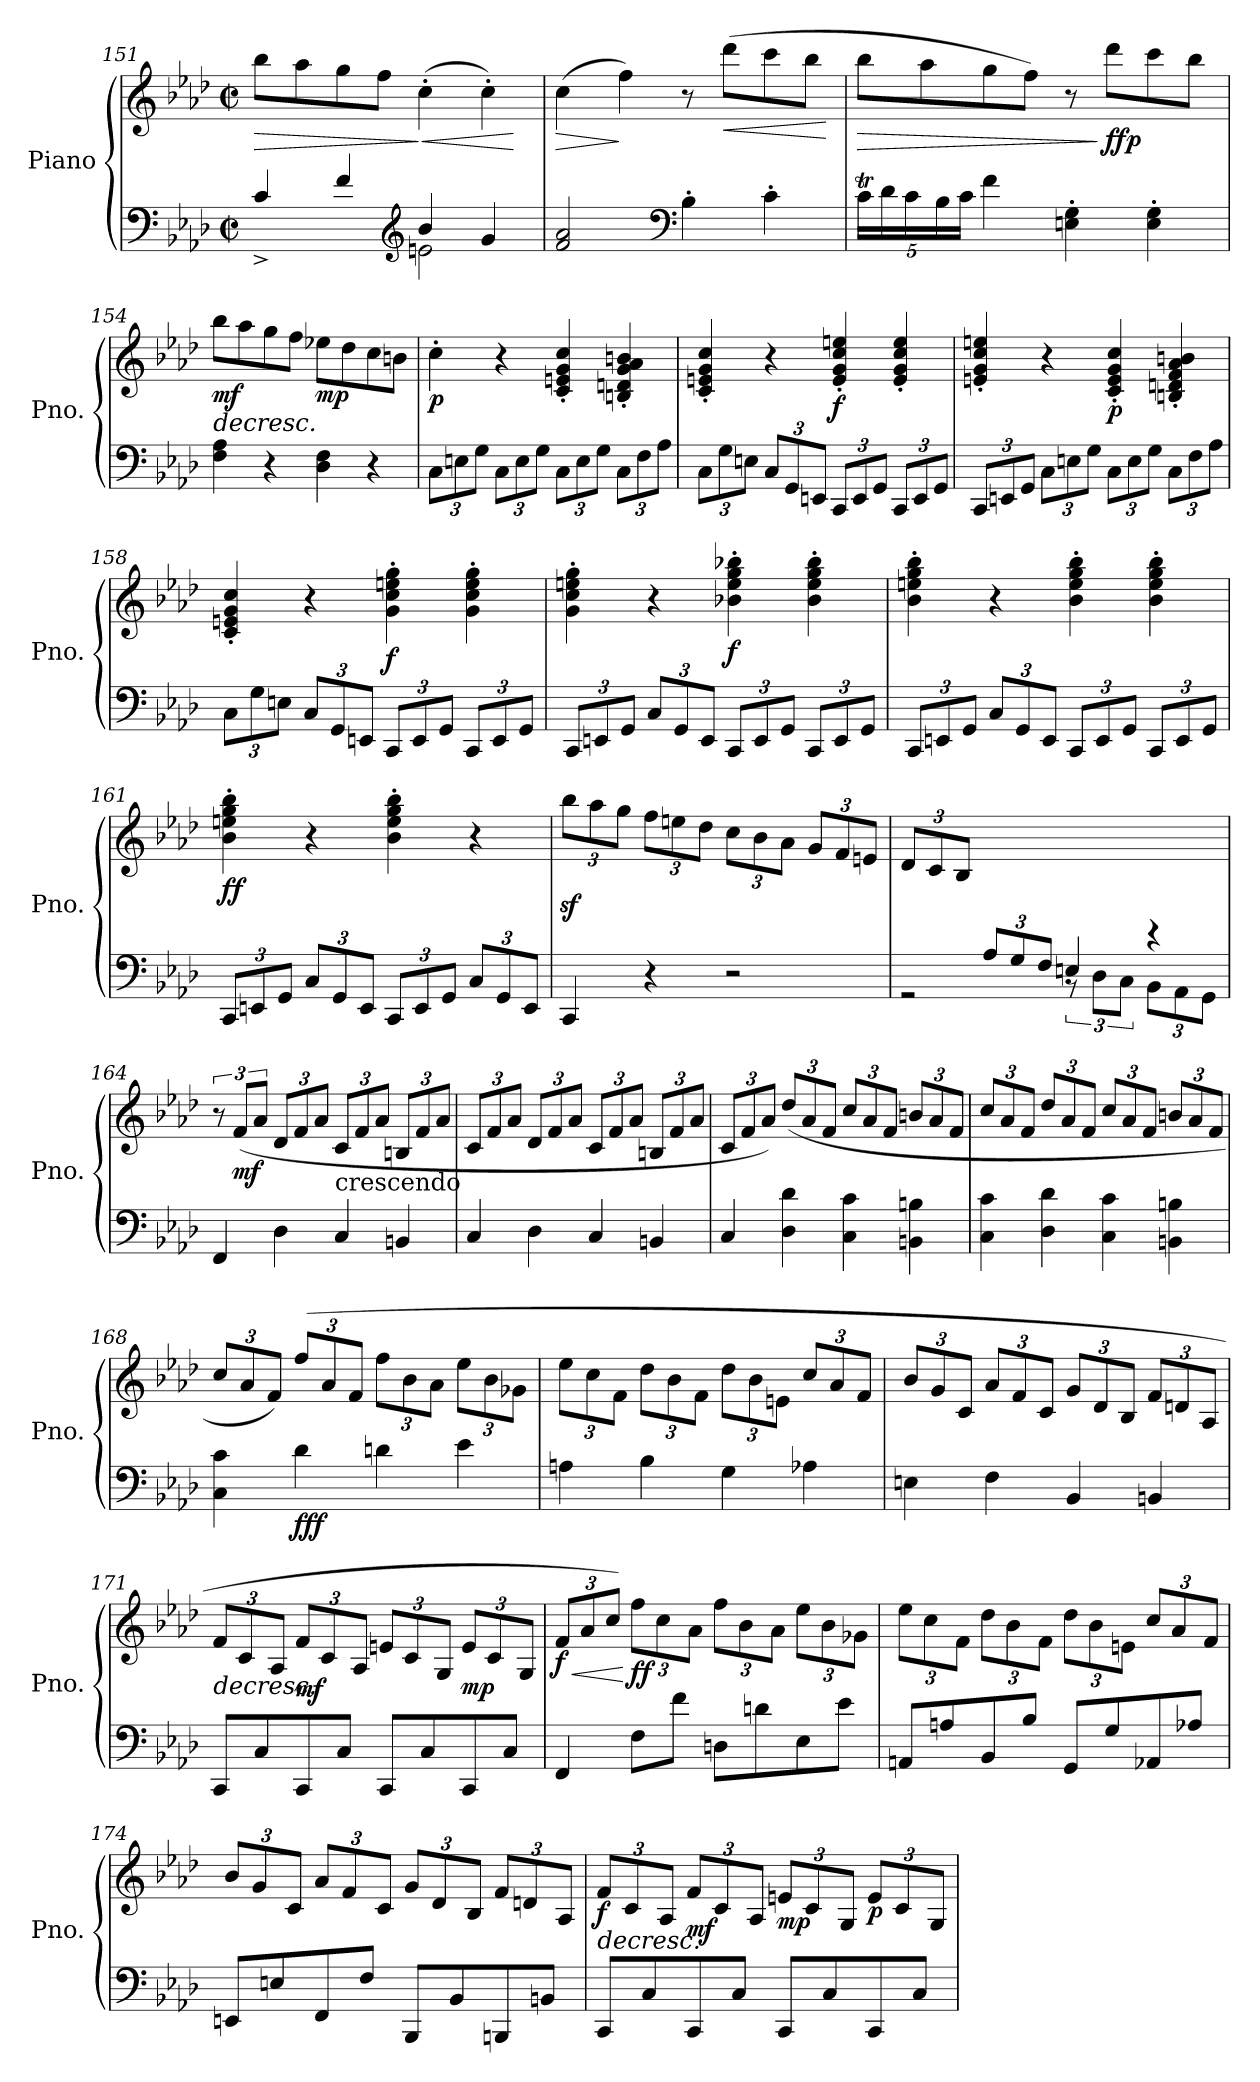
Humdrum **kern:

**kern	**kern	**dynam
*part1	*part1	*part1
*staff2	*staff1	*staff1/2
*I"Piano	*	*
*I'Pno.	*	*
*clefF4	*clefG2	*
*k[b-e-a-d-]	*k[b-e-a-d-]	*
*A-:	*A-:	*
*M2/2	*M2/2	*
*met(c|)	*met(c|)	*
=151	=151	=151
*^	*	*
!	!	!	!LO:HP:b
4c^/	2ryy	8bb-\L	>
.	.	8aa-\	.
4f/	.	8gg\	.
.	.	8ff\J	.
*clefG2	*	*	*
!	!	!	!LO:HP:n=1:b
4b-/	2en\	(>4cc'\	] <
4g/	.	4cc'\)	.
*v	*v	*	*
.	.	[
!!LO:LB:g=z
=152	=152	=152
!	!	!LO:HP:b
2f/ 2a-/	(>4cc\	>
.	4ff\)	]
*clefF4	*	*
4B-'\	8r	.
!	!	!LO:HP:b
.	(>8ddd-\L	<
4c'\	8ccc\	.
.	8bb-\J	.
.	.	[
=153	=153	=153
*Xbrackettup	*	*
!	!	!LO:HP:b
20ct\LL	8bb-\L	>
20d-\	.	.
20c\	.	.
.	8aa-\	.
20B-\	.	.
20c\JJ	.	.
4f\	8gg\	.
.	8ff\J)	.
4En\' 4G\'	8r	.
!	!	!LO:DY:n=1:b
!	!	!LO:DY:n=2:b
.	8ddd-\L	] f fp
4E\' 4G\'	8ccc\	.
.	8bb-\J	.
=154	=154	=154
!	!	!LO:HP:b
!	!	!LO:DY:n=1:b
4F\ 4A-\	8bb-\L	> mf
.	8aa-\	.
4r	8gg\	.
.	8ff\J	.
!	!	!LO:DY:n=2:b
4D-\ 4F\	8ee-X\L	mp
.	8dd-\	.
4r	8cc\	.
.	8bn\J	.
.	.	]
=155	=155	=155
!	!	!LO:DY:b
12C\L	4cc'\	p
12En\	.	.
12G\J	.	.
12C\L	4r	.
12E\	.	.
12G\J	.	.
12C\L	4c/' 4en/' 4g/' 4cc/'	.
12E\	.	.
12G\J	.	.
12C\L	4Bn/' 4dn/' 4g/' 4a-/' 4bn/'	.
12F\	.	.
12A-\J	.	.
!!LO:LB:g=z
=156	=156	=156
12C\L	4c/' 4en/' 4g/' 4cc/'	.
12G\	.	.
12En\J	.	.
12C/L	4r	.
12GG/	.	.
12EEn/J	.	.
!	!	!LO:DY:b
12CC/L	4e/' 4g/' 4cc/' 4een/'	f
12EE/	.	.
12GG/J	.	.
12CC/L	4e/' 4g/' 4cc/' 4ee/'	.
12EE/	.	.
12GG/J	.	.
=157	=157	=157
12CC/L	4en/' 4g/' 4cc/' 4een/'	.
12EEn/	.	.
12GG/J	.	.
12C\L	4r	.
12En\	.	.
12G\J	.	.
!	!	!LO:DY:b
12C\L	4c/' 4e/' 4g/' 4cc/'	p
12E\	.	.
12G\J	.	.
12C\L	4Bn/' 4dn/' 4f/' 4a-/' 4bn/'	.
12F\	.	.
12A-\J	.	.
=158	=158	=158
12C\L	4c/' 4en/' 4g/' 4cc/'	.
12G\	.	.
12En\J	.	.
12C/L	4r	.
12GG/	.	.
12EEn/J	.	.
!	!	!LO:DY:b
12CC/L	4g\' 4cc\' 4een\' 4gg\'	f
12EE/	.	.
12GG/J	.	.
12CC/L	4g\' 4cc\' 4ee\' 4gg\'	.
12EE/	.	.
12GG/J	.	.
!!LO:LB:g=z
=159	=159	=159
12CC/L	4g\' 4cc\' 4een\' 4gg\'	.
12EEn/	.	.
12GG/J	.	.
12C/L	4r	.
12GG/	.	.
12EE/J	.	.
!	!	!LO:DY:b
12CC/L	4b-X\' 4ee\' 4gg\' 4bb-X\'	f
12EE/	.	.
12GG/J	.	.
12CC/L	4b-\' 4ee\' 4gg\' 4bb-\'	.
12EE/	.	.
12GG/J	.	.
=160	=160	=160
12CC/L	4b-\' 4een\' 4gg\' 4bb-\'	.
12EEn/	.	.
12GG/J	.	.
12C/L	4r	.
12GG/	.	.
12EE/J	.	.
12CC/L	4b-\' 4ee\' 4gg\' 4bb-\'	.
12EE/	.	.
12GG/J	.	.
12CC/L	4b-\' 4ee\' 4gg\' 4bb-\'	.
12EE/	.	.
12GG/J	.	.
=161	=161	=161
!	!	!LO:DY:b
12CC/L	4b-\' 4een\' 4gg\' 4bb-\'	ff
12EEn/	.	.
12GG/J	.	.
12C/L	4r	.
12GG/	.	.
12EE/J	.	.
12CC/L	4b-\' 4ee\' 4gg\' 4bb-\'	.
12EE/	.	.
12GG/J	.	.
12C/L	4r	.
12GG/	.	.
12EE/J	.	.
!!LO:LB:g=z
=162	=162	=162
*	*Xbrackettup	*
4CC/	12bb-z<\L	.
.	12aa-\	.
.	12gg\J	.
4r	12ff\L	.
.	12een\	.
.	12dd-\J	.
2r	12cc\L	.
.	12b-\	.
.	12a-\J	.
.	12g/L	.
.	12f/	.
.	12en/J	.
=163	=163	=163
*^	*	*
4ryy	2r	12d-/L	.
.	.	12c/	.
.	.	12B-/J	.
12A-/L	.	2ryy	.
12G/	.	.	.
12F/J	.	.	.
*	*brackettup	*	*
4En/	12rBB	.	.
.	12D-\L	.	.
.	12C\J	.	.
*	*Xbrackettup	*	*
4ryy	12BB-\L	4rEE	.
.	12AA-\	.	.
.	12GG\J	.	.
*v	*v	*	*
=164	=164	=164
*	*brackettup	*
4FF/	12r	.
!	!	!LO:DY:b
.	(>12f/L	mf
.	12a-/J	.
*	*Xbrackettup	*
4D-\	12d-/L	.
.	12f/	.
.	12a-/J	.
!	!LO:TX:b:t=crescendo	!
4C/	12c/L	.
.	12f/	.
.	12a-/J	.
4BBn/	12Bn/L	.
.	12f/	.
.	12a-/J	.
=165	=165	=165
4C/	12c/L	.
.	12f/	.
.	12a-/J	.
4D-\	12d-/L	.
.	12f/	.
.	12a-/J	.
4C/	12c/L	.
.	12f/	.
.	12a-/J	.
4BBn/	12Bn/L	.
.	12f/	.
.	12a-/J	.
!!LO:LB:g=z
=166	=166	=166
4C/	12c/L	.
.	12f/	.
.	12a-/J)	.
4D-\ 4d-\	(>12dd-/L	.
.	12a-/	.
.	12f/J	.
4C\ 4c\	12cc/L	.
.	12a-/	.
.	12f/J	.
4BBn\ 4Bn\	12bn/L	.
.	12a-/	.
.	12f/J	.
=167	=167	=167
4C\ 4c\	12cc/L	.
.	12a-/	.
.	12f/J	.
4D-\ 4d-\	12dd-/L	.
.	12a-/	.
.	12f/J	.
4C\ 4c\	12cc/L	.
.	12a-/	.
.	12f/J	.
4BBn\ 4Bn\	12bn/L	.
.	12a-/	.
.	12f/J	.
=168	=168	=168
4C\ 4c\	12cc/L	.
.	12a-/	.
.	12f/J)	.
!	!	!LO:DY:b=2
!	!	!LO:DY:n=1:b
4d-\	(>12ff/L	ff f
.	12a-/	.
.	12f/J	.
4dn\	12ff\L	.
.	12b-\	.
.	12a-\J	.
4e-\	12ee-\L	.
.	12b-\	.
.	12g-X\J	.
=169	=169	=169
4An\	12ee-\L	.
.	12cc\	.
.	12f\J	.
4B-\	12dd-\L	.
.	12b-\	.
.	12f\J	.
4G\	12dd-\L	.
.	12b-\	.
.	12en\J	.
4A-X\	12cc/L	.
.	12a-/	.
.	12f/J	.
!!LO:PB:g=z
=170	=170	=170
4En\	12b-/L	.
.	12g/	.
.	12c/J	.
4F\	12a-/L	.
.	12f/	.
.	12c/J	.
4BB-/	12g/L	.
.	12d-/	.
.	12B-/J	.
4BBn/	12f/L	.
.	12dn/	.
.	12A-/J	.
=171	=171	=171
!	!	!LO:HP:b
8CC/L	12f/L	>
.	12c/	.
8C/	.	.
.	12A-/J	.
!	!	!LO:DY:b
8CC/	12f/L	mf
.	12c/	.
8C/J	.	.
.	12A-/J	.
8CC/L	12en/L	.
.	12c/	.
8C/	.	.
.	12G/J	.
!	!	!LO:DY:b
8CC/	12e/L	mp
.	12c/	.
8C/J	.	.
.	12G/J	.
.	.	]
=172	=172	=172
!	!	!LO:HP:b
!	!	!LO:DY:n=1:b
4FF/	12f/L	< f
.	12a-/	.
.	12cc/J)	.
!	!	!LO:DY:n=2:b
8F\L	12ff\L	[ ff
.	12cc\	.
8f\J	.	.
.	12a-\J	.
8Dn\L	12ff\L	.
.	12b-\	.
8dn\	.	.
.	12a-\J	.
8E-\	12ee-\L	.
.	12b-\	.
8e-\J	.	.
.	12g-X\J	.
!!LO:LB:g=z
=173	=173	=173
8AAn/L	12ee-\L	.
.	12cc\	.
8An/	.	.
.	12f\J	.
8BB-/	12dd-\L	.
.	12b-\	.
8B-/J	.	.
.	12f\J	.
8GG/L	12dd-\L	.
.	12b-\	.
8G/	.	.
.	12en\J	.
8AA-X/	12cc/L	.
.	12a-/	.
8A-X/J	.	.
.	12f/J	.
=174	=174	=174
8EEn/L	12b-/L	.
.	12g/	.
8En/	.	.
.	12c/J	.
8FF/	12a-/L	.
.	12f/	.
8F/J	.	.
.	12c/J	.
8BBB-/L	12g/L	.
.	12d-/	.
8BB-/	.	.
.	12B-/J	.
8BBBn/	12f/L	.
.	12dn/	.
8BBn/J	.	.
.	12A-/J	.
=175	=175	=175
!	!	!LO:HP:b
!	!	!LO:DY:n=1:b
8CC/L	12f/L	> f
.	12c/	.
8C/	.	.
.	12A-/J	.
!	!	!LO:DY:n=2:b
8CC/	12f/L	mf
.	12c/	.
8C/J	.	.
.	12A-/J	.
!	!	!LO:DY:n=3:b
8CC/L	12en/L	mp
.	12c/	.
8C/	.	.
.	12G/J	.
!	!	!LO:DY:n=4:b
8CC/	12e/L	p
.	12c/	.
8C/J	.	.
.	12G/J	.
.	.	]
=	=	=
*-	*-	*-
